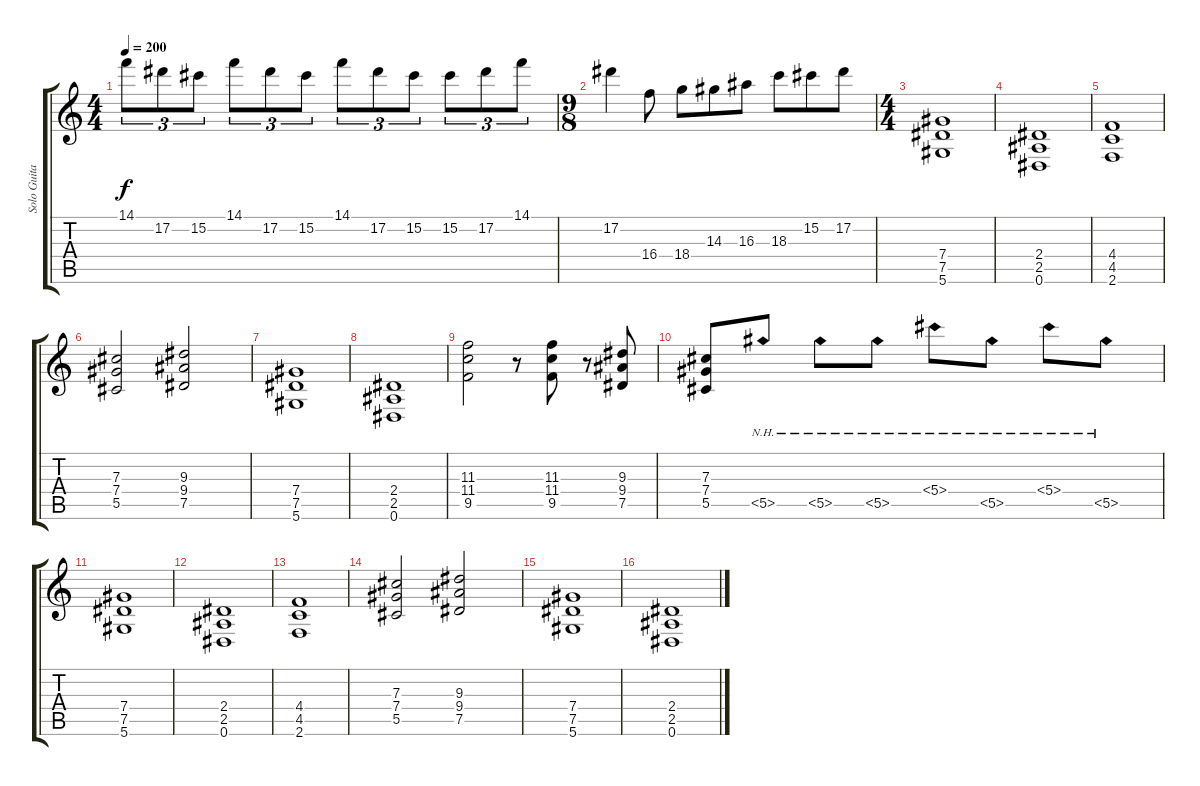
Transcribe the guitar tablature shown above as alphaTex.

\track ("Solo Guitar" "Solo Guita") {instrument distortionguitar}
\staff {score tabs}
\tuning (Eb4 Bb3 Gb3 Db3 Ab2 Eb2) {hide}
\ts (4 4)
\tempo 200
\clef g2
\ks c
14.1.8{tu (3 2) dy f} 17.2.8{tu (3 2)} 15.2.8{tu (3 2)} 14.1.8{tu (3 2)} 17.2.8{tu (3 2)} 15.2.8{tu (3 2)} 14.1.8{tu (3 2)} 17.2.8{tu (3 2)} 15.2.8{tu (3 2)} 15.2.8{tu (3 2)} 17.2.8{tu (3 2)} 14.1.8{tu (3 2)} |
\ts (9 8)
17.2.4 16.4.8 18.4.8 14.3.8 16.3.8 18.3.8 15.2.8 17.2.8 |
\ts (4 4)
(7.4 7.5 5.6).1 |
(2.4 2.5 0.6).1 |
(4.4 4.5 2.6).1 |
(7.3 7.4 5.5).2 (9.3 9.4 7.5).2 |
(7.4 7.5 5.6).1 |
(2.4 2.5 0.6).1 |
(11.3 11.4 9.5).2 r.8 (11.3 11.4 9.5).8 r.8 (9.3 9.4 7.5).8 |
(7.3 7.4 5.5).8 5.5{nh}.8 5.5{nh}.8 5.5{nh}.8 5.4{nh}.8 5.5{nh}.8 5.4{nh}.8 5.5{nh}.8 |
(7.4 7.5 5.6).1 |
(2.4 2.5 0.6).1 |
(4.4 4.5 2.6).1 |
(7.3 7.4 5.5).2 (9.3 9.4 7.5).2 |
(7.4 7.5 5.6).1 |
(2.4 2.5 0.6).1
